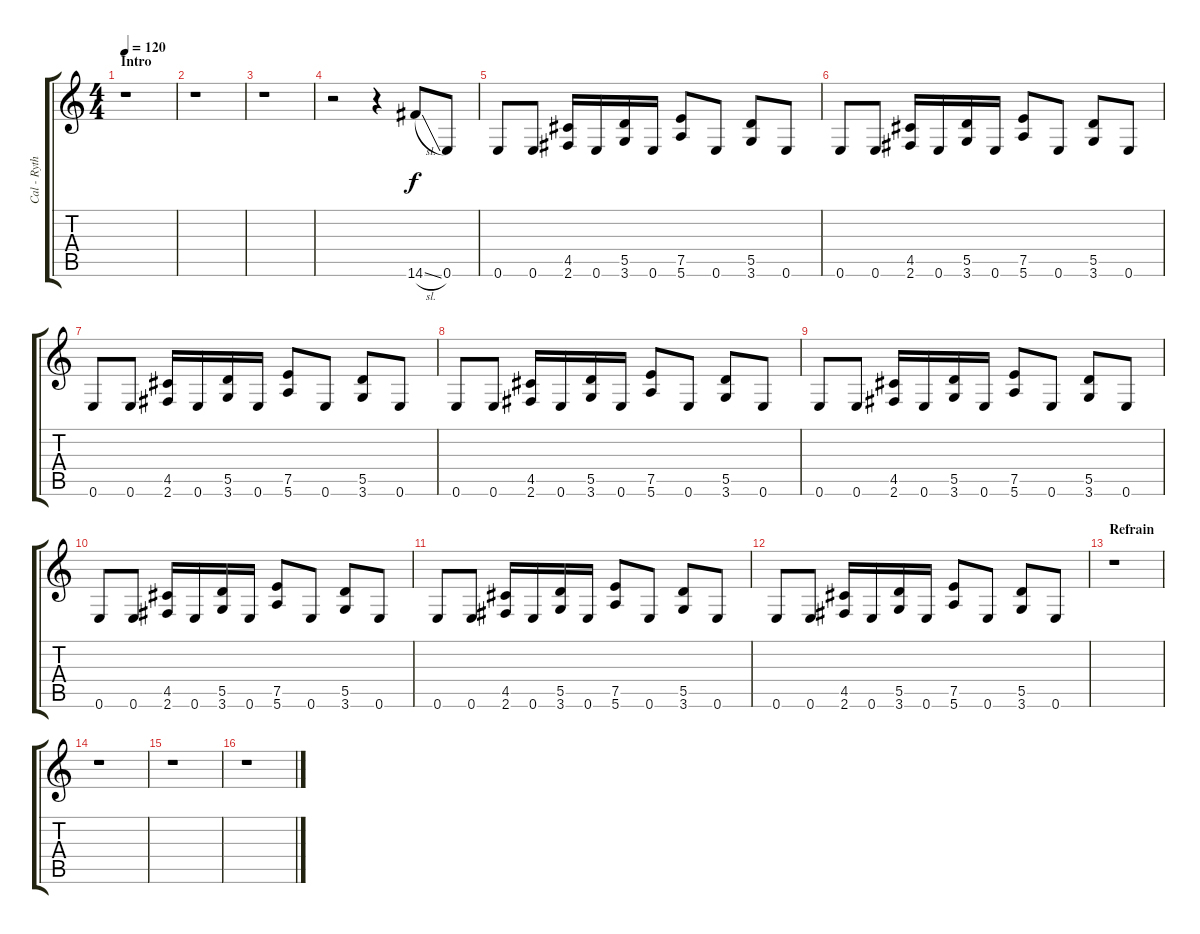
\track ("Cal - Rythmn Guitar" "Cal - Ryth") {instrument distortionguitar}
\staff {score tabs}
\tuning (E4 B3 G3 D3 A2 E2) {hide}
\ts (4 4)
\section ("" "Intro")
\tempo 120
\clef g2
\ks c
r.1{dy f instrument distortionguitar} |
r.1 |
r.1 |
r.2 r.4 14.6{sl}.8 0.6.8 |
0.6.8 0.6.8 (4.5 2.6).16 0.6.16 (5.5 3.6).16 0.6.16 (7.5 5.6).8 0.6.8 (5.5 3.6).8 0.6.8 |
0.6.8 0.6.8 (4.5 2.6).16 0.6.16 (5.5 3.6).16 0.6.16 (7.5 5.6).8 0.6.8 (5.5 3.6).8 0.6.8 |
0.6.8 0.6.8 (4.5 2.6).16 0.6.16 (5.5 3.6).16 0.6.16 (7.5 5.6).8 0.6.8 (5.5 3.6).8 0.6.8 |
0.6.8 0.6.8 (4.5 2.6).16 0.6.16 (5.5 3.6).16 0.6.16 (7.5 5.6).8 0.6.8 (5.5 3.6).8 0.6.8 |
0.6.8 0.6.8 (4.5 2.6).16 0.6.16 (5.5 3.6).16 0.6.16 (7.5 5.6).8 0.6.8 (5.5 3.6).8 0.6.8 |
0.6.8 0.6.8 (4.5 2.6).16 0.6.16 (5.5 3.6).16 0.6.16 (7.5 5.6).8 0.6.8 (5.5 3.6).8 0.6.8 |
0.6.8 0.6.8 (4.5 2.6).16 0.6.16 (5.5 3.6).16 0.6.16 (7.5 5.6).8 0.6.8 (5.5 3.6).8 0.6.8 |
0.6.8 0.6.8 (4.5 2.6).16 0.6.16 (5.5 3.6).16 0.6.16 (7.5 5.6).8 0.6.8 (5.5 3.6).8 0.6.8 |
\section ("" "Refrain")
r.1 |
r.1 |
r.1 |
r.1
